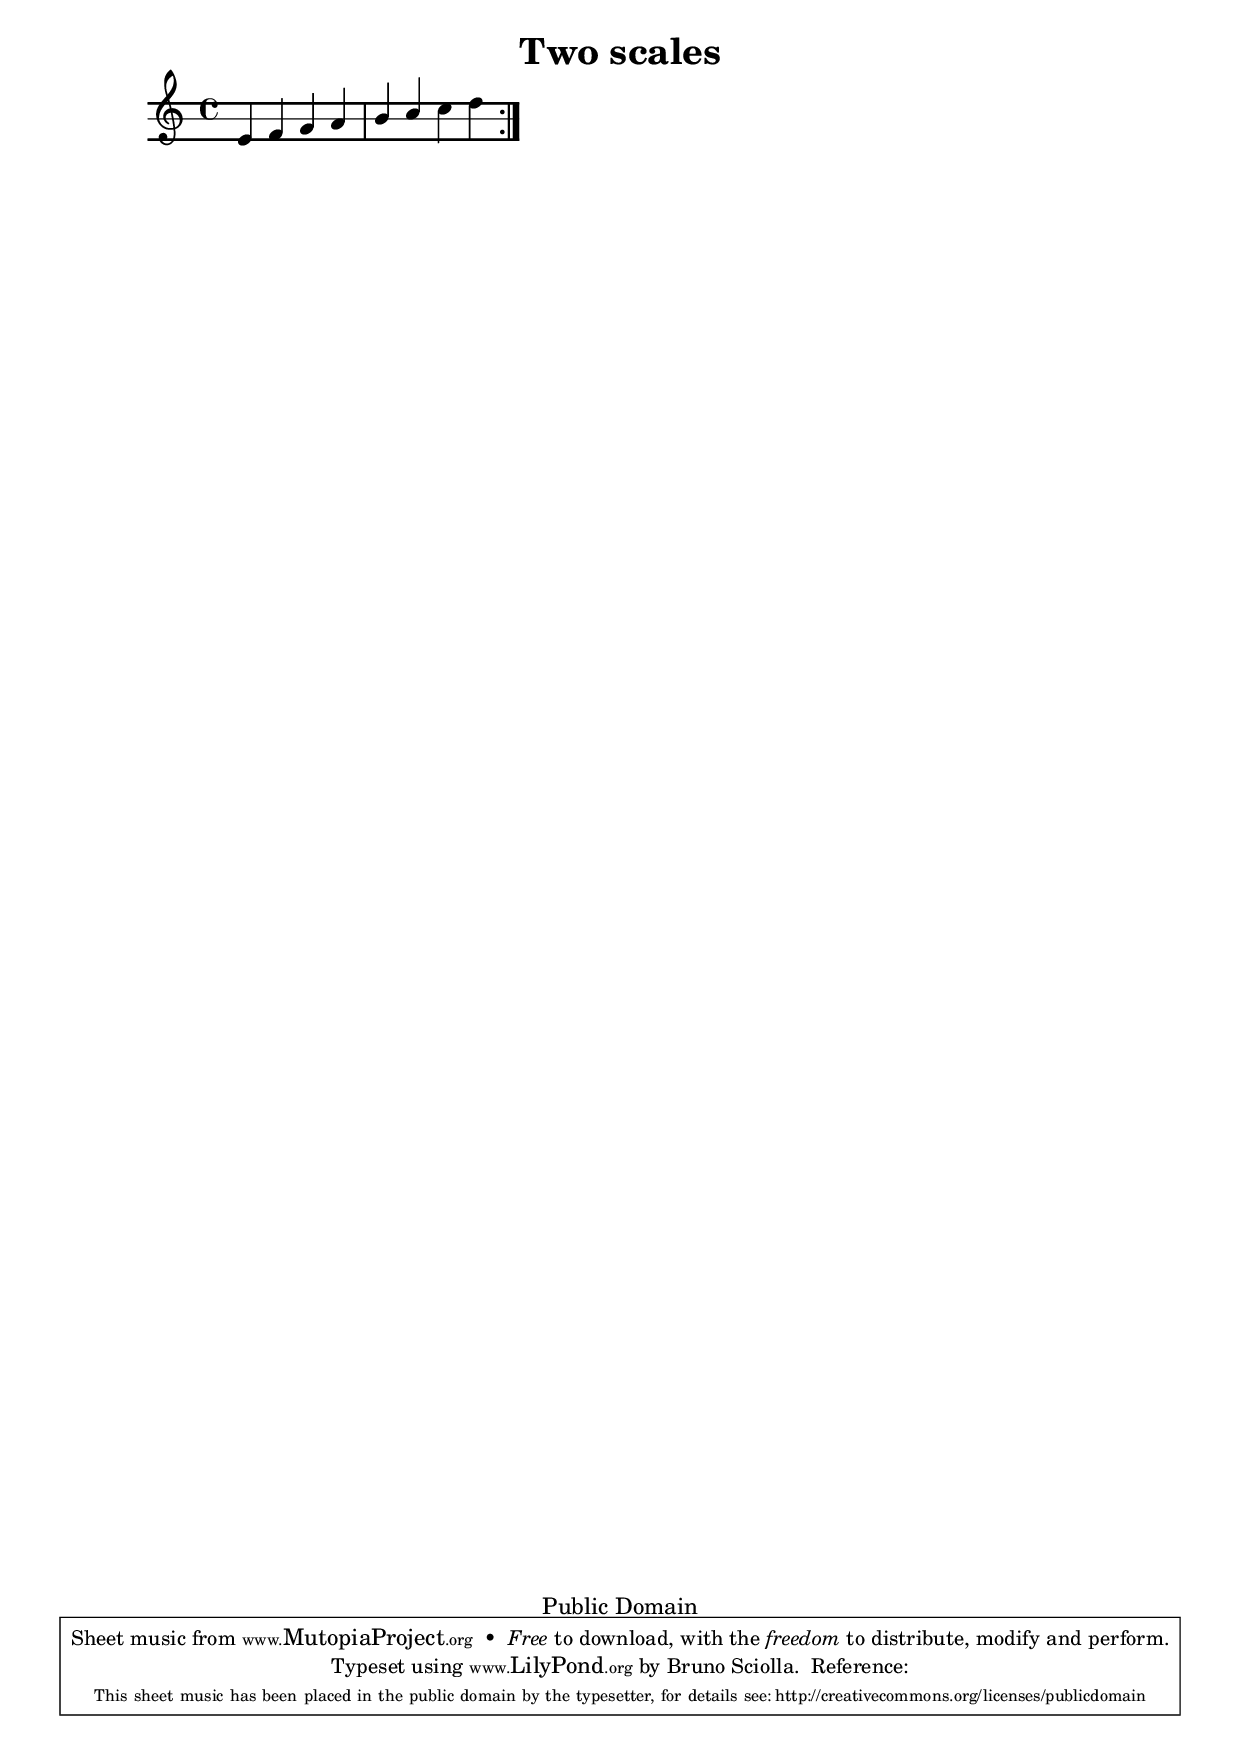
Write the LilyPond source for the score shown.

%/usr/bin/python

\header {
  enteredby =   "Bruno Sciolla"
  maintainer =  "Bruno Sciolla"
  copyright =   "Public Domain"
  filename =  ""
  title =   "Two scales"
  opus =  ""
  composer =  ""
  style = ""
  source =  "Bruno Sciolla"

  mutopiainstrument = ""
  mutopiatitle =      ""
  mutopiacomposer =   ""
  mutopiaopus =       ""
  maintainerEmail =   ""

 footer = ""
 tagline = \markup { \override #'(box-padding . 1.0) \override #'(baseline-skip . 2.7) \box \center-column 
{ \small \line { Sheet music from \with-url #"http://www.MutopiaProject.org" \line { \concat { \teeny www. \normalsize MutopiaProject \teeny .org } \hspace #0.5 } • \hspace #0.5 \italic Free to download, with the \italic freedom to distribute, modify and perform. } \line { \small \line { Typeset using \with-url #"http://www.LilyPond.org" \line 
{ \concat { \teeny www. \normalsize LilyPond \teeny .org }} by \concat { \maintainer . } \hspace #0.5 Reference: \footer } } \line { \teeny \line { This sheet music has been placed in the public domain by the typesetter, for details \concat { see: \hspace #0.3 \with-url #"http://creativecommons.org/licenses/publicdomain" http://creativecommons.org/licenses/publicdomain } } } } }
}

\version "2.18.2"

voiceone =   {
  
  \time 4/4
  \clef "treble"
 
  \repeat "volta" 2 {
c'4 d'4 e'4 f'4 | g'4 a'4 b'4 c''4 |
  }
}

\score {

  \context PianoStaff << 
    \context Staff = "one" <<
       \override Staff.StaffSymbol.line-count = #6
       \override Staff.StaffSymbol.line-positions = #'(-5.85 -6 -6.15 -2  0.85 1 1.15)
       \voiceone
    >>
  >>

  \layout{}
  \midi {}
}
